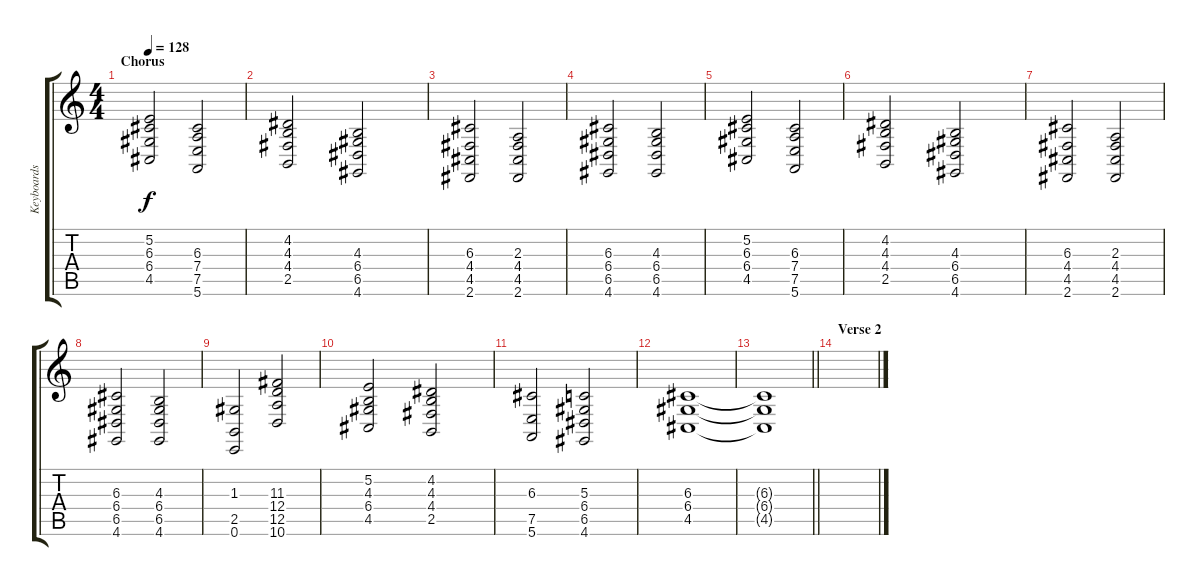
\track ("Keyboards" "Keyboards") {instrument lead2sawtooth}
\staff {score tabs}
\tuning (E4 B3 G3 D3 A2 E2) {hide}
\ts (4 4)
\section ("" "Chorus")
\tempo 128
\clef g2
\ks c
(5.2 6.3 6.4 4.5).2{dy f} (6.3 7.4 7.5 5.6).2 |
(4.2 4.3 4.4 2.5).2 (4.3 6.4 6.5 4.6).2 |
(6.3 4.4 4.5 2.6).2 (2.3 4.4 4.5 2.6).2 |
(6.3 6.4 6.5 4.6).2 (4.3 6.4 6.5 4.6).2 |
(5.2 6.3 6.4 4.5).2 (6.3 7.4 7.5 5.6).2 |
(4.2 4.3 4.4 2.5).2 (4.3 6.4 6.5 4.6).2 |
(6.3 4.4 4.5 2.6).2 (2.3 4.4 4.5 2.6).2 |
(6.3 6.4 6.5 4.6).2 (4.3 6.4 6.5 4.6).2 |
(1.3 2.5 0.6).2 (11.3 12.4 12.5 10.6).2 |
(5.2 4.3 6.4 4.5).2 (4.2 4.3 4.4 2.5).2 |
(6.3 7.5 5.6).2 (5.3 6.4 6.5 4.6).2 |
(6.3 6.4 4.5).1 |
\barLineRight lightlight
(6.3{t} 6.4{t} 4.5{t}).1 |
\section ("" "Verse 2")
